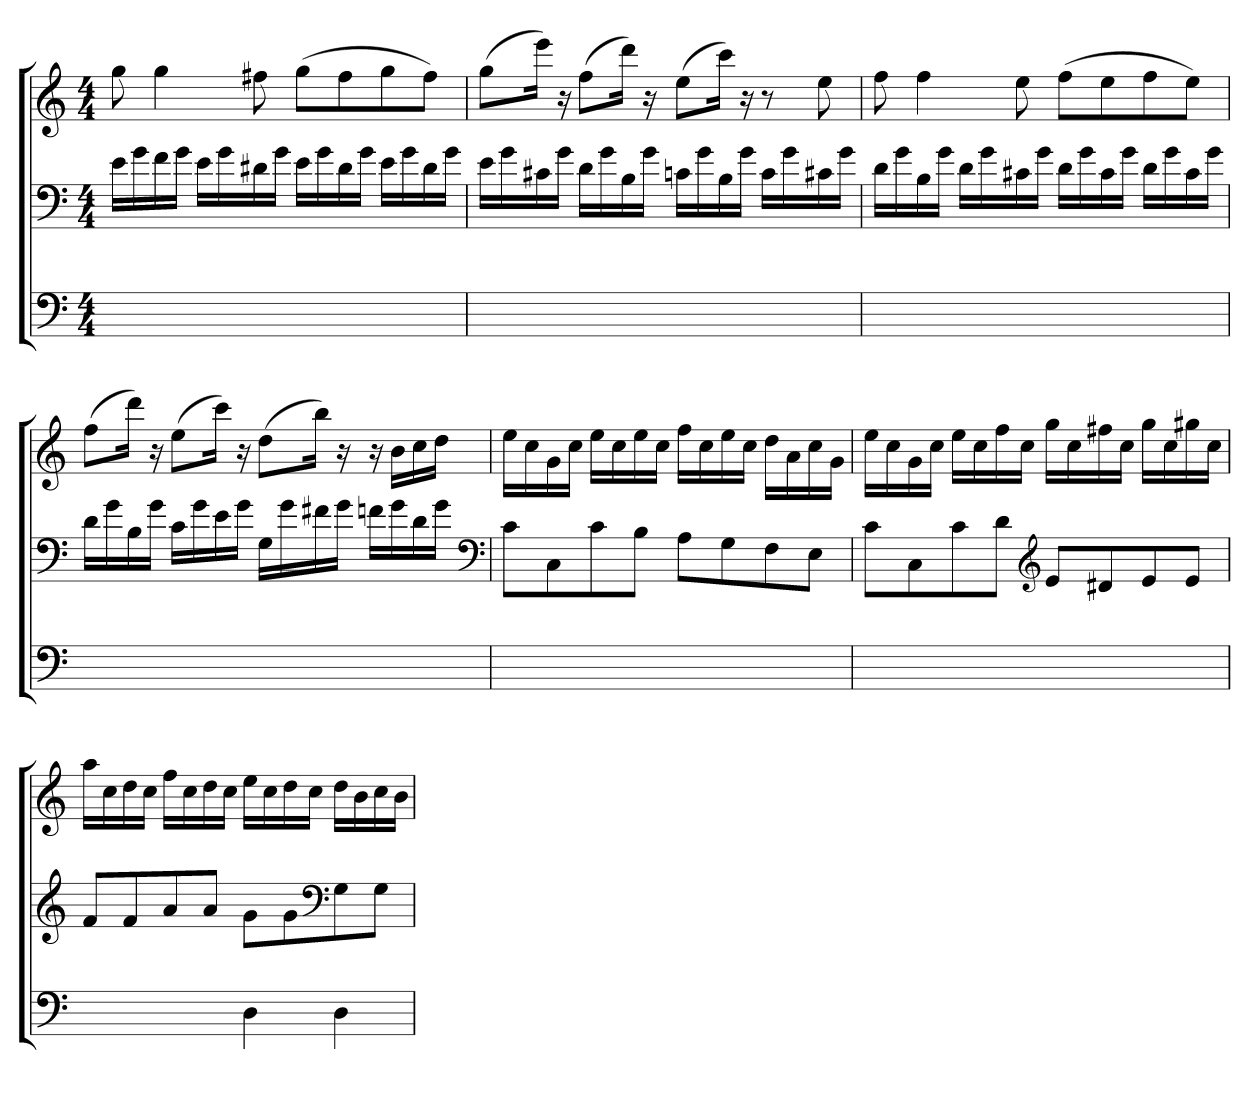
**kern	**kern	**kern
*part3	*part2	*part1
*staff3	*staff2	*staff1
*	*clefF4	*clefG2
*M4/4	*M4/4	*M4/4
=	=	=
1ryy	16eLL	8gg
.	16g	.
.	16f	4gg
.	16gJJ	.
.	16eLL	.
.	16g	.
.	16d#X	8ff#X
.	16gJJ	.
.	16eLL	(8ggL
.	16g	.
.	16d#	8ff#
.	16gJJ	.
.	16eLL	8gg
.	16g	.
.	16d#	8ff#J)
.	16gJJ	.
=	=	=
1ryy	16eLL	(8ggL
.	16g	.
.	16c#X	16eeeJk)
.	16gJJ	16r
.	16dLL	(8ffL
.	16g	.
.	16B	16dddJk)
.	16gJJ	16r
.	16cnLL	(8eeL
.	16g	.
.	16B	16cccJk)
.	16gJJ	16r
.	16cLL	8r
.	16g	.
.	16c#X	8ee
.	16gJJ	.
=	=	=
1ryy	16dLL	8ff
.	16g	.
.	16B	4ff
.	16gJJ	.
.	16dLL	.
.	16g	.
.	16c#X	8ee
.	16gJJ	.
.	16dLL	(8ffL
.	16g	.
.	16c#	8ee
.	16gJJ	.
.	16dLL	8ff
.	16g	.
.	16c#	8eeJ)
.	16gJJ	.
=	=	=
1ryy	16dLL	(8ffL
.	16g	.
.	16B	16dddJk)
.	16gJJ	16r
.	16cLL	(8eeL
.	16g	.
.	16e	16cccJk)
.	16gJJ	16r
.	16GLL	(8ddL
.	16g	.
.	16f#X	16bbJk)
.	16gJJ	16r
.	16fnLL	16r
.	16g	16bLL
.	16d	16cc
.	16gJJ	16ddJJ
*	*clefF4	*
=	=	=
1ryy	8cL	16eeLL
.	.	16cc
.	8C	16g
.	.	16ccJJ
.	8c	16eeLL
.	.	16cc
.	8BJ	16ee
.	.	16ccJJ
.	8AL	16ffLL
.	.	16cc
.	8G	16ee
.	.	16ccJJ
.	8F	16ddLL
.	.	16a
.	8EJ	16cc
.	.	16gJJ
=	=	=
1ryy	8cL	16eeLL
.	.	16cc
.	8C	16g
.	.	16ccJJ
.	8c	16eeLL
.	.	16cc
.	8dJ	16ff
.	.	16ccJJ
*	*clefG2	*
.	8eL	16ggLL
.	.	16cc
.	8d#X	16ff#X
.	.	16ccJJ
.	8e	16ggLL
.	.	16cc
.	8eJ	16gg#X
.	.	16ccJJ
=	=	=
2ryy	8fL	16aaLL
.	.	16cc
.	8f	16dd
.	.	16ccJJ
.	8a	16ffLL
.	.	16cc
.	8aJ	16dd
.	.	16ccJJ
4D	8gL	16eeLL
.	.	16cc
.	8g	16dd
.	.	16ccJJ
*	*clefF4	*
4D	8G	16ddLL
.	.	16b
.	8GJ	16cc
.	.	16bJJ
=	=	=
*-	*-	*-
